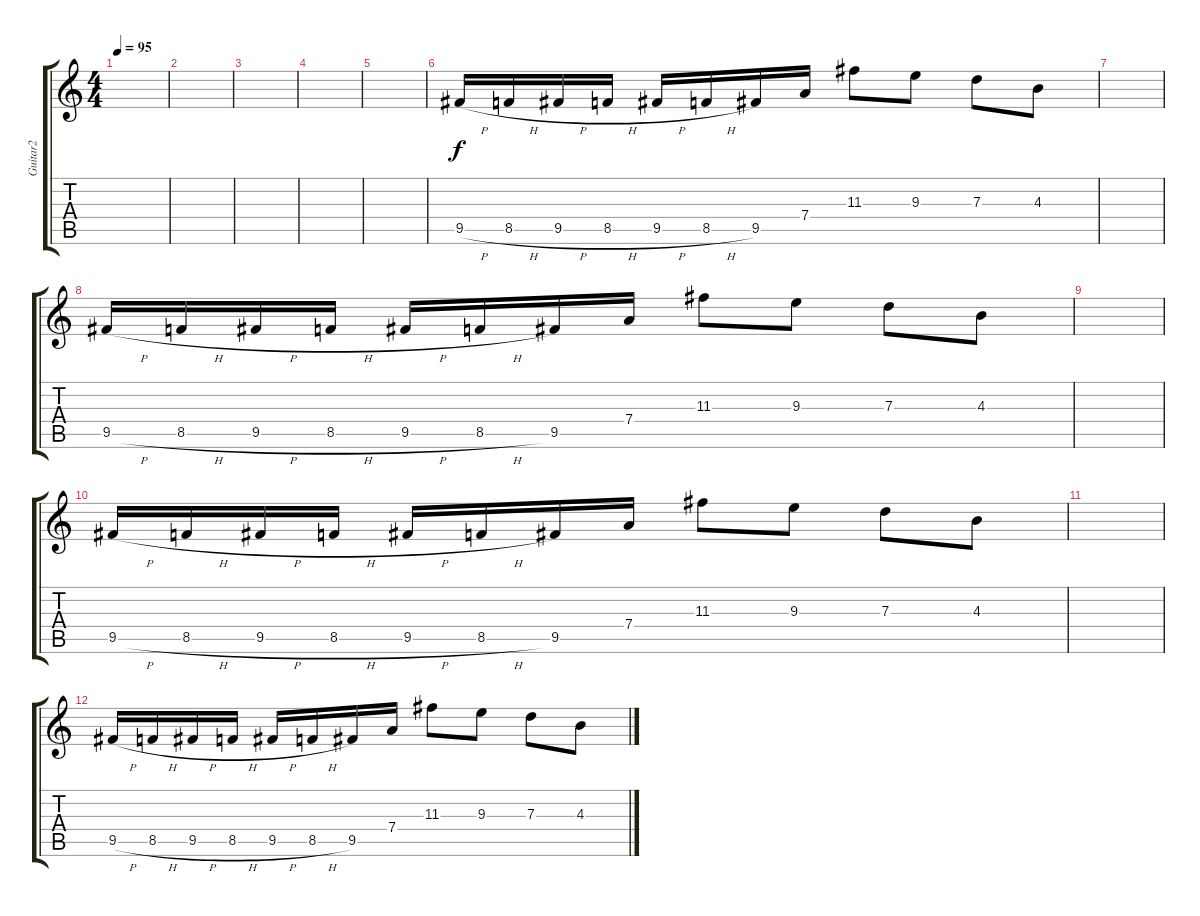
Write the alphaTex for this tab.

\track ("Guitar2" "Guitar2") {instrument electricguitarjazz}
\staff {score tabs}
\tuning (E4 B3 G3 D3 A2 E2) {hide}
\ts (4 4)
\tempo 95
\clef g2
\ks c
|
|
|
|
|
9.5{h}.16 8.5{h}.16 9.5{h}.16 8.5{h}.16 9.5{h}.16 8.5{h}.16 9.5.16 7.4.16 11.3.8 9.3.8 7.3.8 4.3.8 |
|
9.5{h}.16 8.5{h}.16 9.5{h}.16 8.5{h}.16 9.5{h}.16 8.5{h}.16 9.5.16 7.4.16 11.3.8 9.3.8 7.3.8 4.3.8 |
|
9.5{h}.16 8.5{h}.16 9.5{h}.16 8.5{h}.16 9.5{h}.16 8.5{h}.16 9.5.16 7.4.16 11.3.8 9.3.8 7.3.8 4.3.8 |
|
9.5{h}.16 8.5{h}.16 9.5{h}.16 8.5{h}.16 9.5{h}.16 8.5{h}.16 9.5.16 7.4.16 11.3.8 9.3.8 7.3.8 4.3.8
